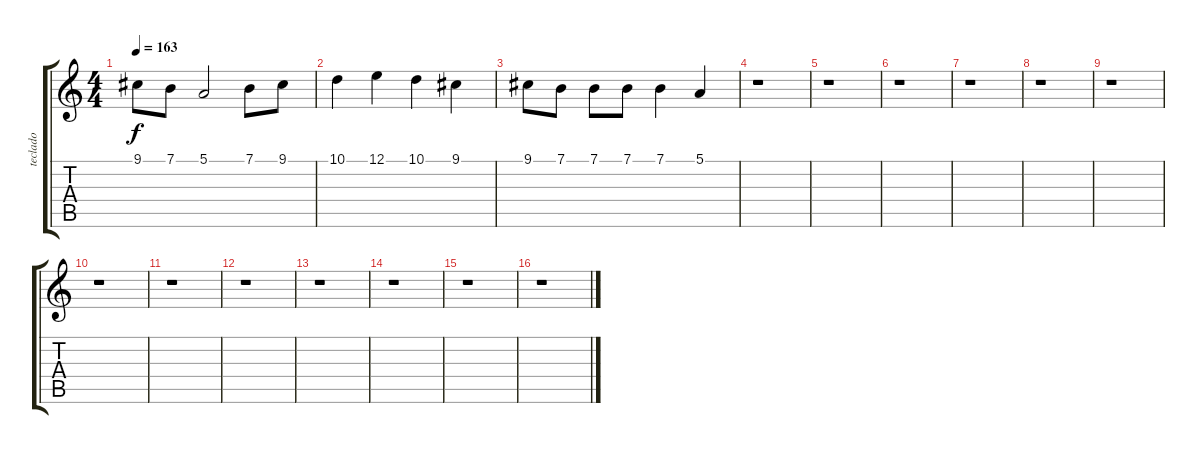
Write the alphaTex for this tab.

\track ("teclado" "teclado") {instrument synthstrings1}
\staff {score tabs}
\tuning (E4 B3 G3 D3 A2 E2) {hide}
\ts (4 4)
\tempo 163
\clef g2
\ks c
9.1.8{dy f} 7.1.8 5.1.2 7.1.8 9.1.8 |
10.1.4 12.1.4 10.1.4 9.1.4 |
9.1.8 7.1.8 7.1.8 7.1.8 7.1.4 5.1.4 |
r.1 |
r.1 |
r.1 |
r.1 |
r.1 |
r.1 |
r.1 |
r.1 |
r.1 |
r.1 |
r.1 |
r.1 |
r.1
